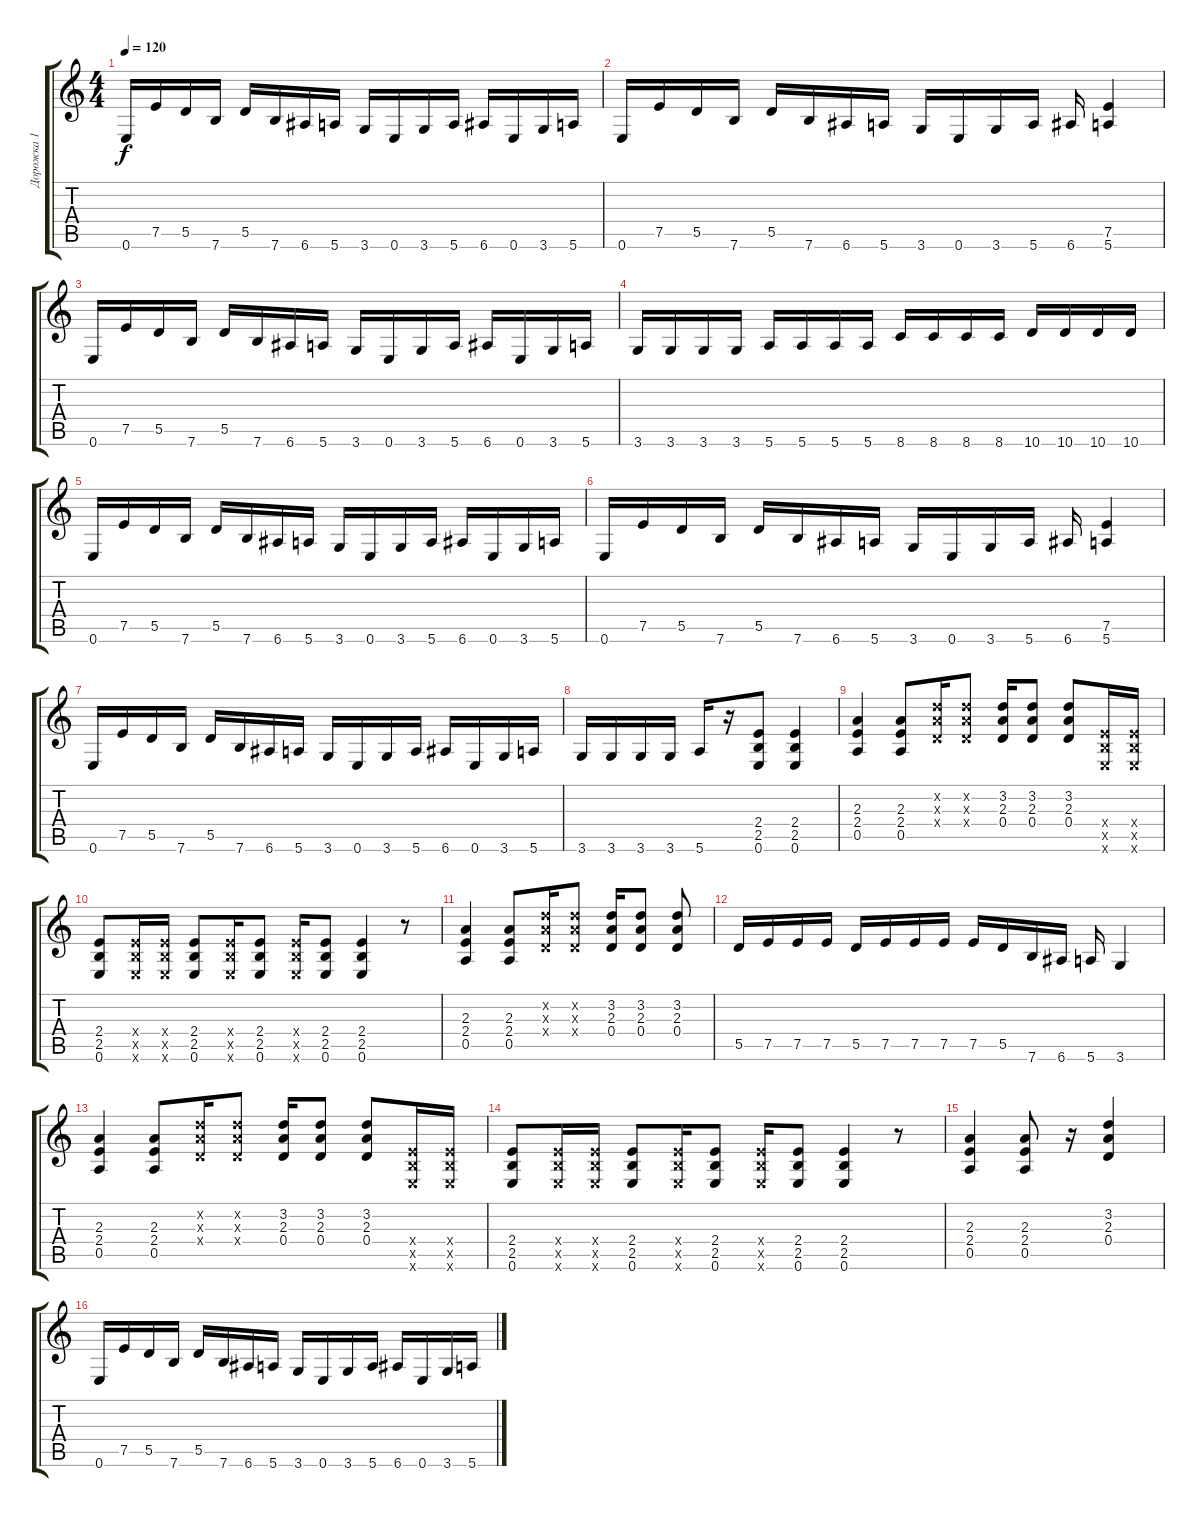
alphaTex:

\track ("Дорожка 1" "Дорожка 1") {instrument distortionguitar}
\staff {score tabs}
\tuning (E4 B3 G3 D3 A2 E2) {hide}
\ts (4 4)
\tempo 120
\clef g2
\ks c
0.6.16{dy f} 7.5.16 5.5.16 7.6.16 5.5.16 7.6.16 6.6.16 5.6.16 3.6.16 0.6.16 3.6.16 5.6.16 6.6.16 0.6.16 3.6.16 5.6.16 |
0.6.16 7.5.16 5.5.16 7.6.16 5.5.16 7.6.16 6.6.16 5.6.16 3.6.16 0.6.16 3.6.16 5.6.16 6.6.16 (7.5 5.6).4 |
0.6.16 7.5.16 5.5.16 7.6.16 5.5.16 7.6.16 6.6.16 5.6.16 3.6.16 0.6.16 3.6.16 5.6.16 6.6.16 0.6.16 3.6.16 5.6.16 |
3.6.16 3.6.16 3.6.16 3.6.16 5.6.16 5.6.16 5.6.16 5.6.16 8.6.16 8.6.16 8.6.16 8.6.16 10.6.16 10.6.16 10.6.16 10.6.16 |
0.6.16 7.5.16 5.5.16 7.6.16 5.5.16 7.6.16 6.6.16 5.6.16 3.6.16 0.6.16 3.6.16 5.6.16 6.6.16 0.6.16 3.6.16 5.6.16 |
0.6.16 7.5.16 5.5.16 7.6.16 5.5.16 7.6.16 6.6.16 5.6.16 3.6.16 0.6.16 3.6.16 5.6.16 6.6.16 (7.5 5.6).4 |
0.6.16 7.5.16 5.5.16 7.6.16 5.5.16 7.6.16 6.6.16 5.6.16 3.6.16 0.6.16 3.6.16 5.6.16 6.6.16 0.6.16 3.6.16 5.6.16 |
3.6.16 3.6.16 3.6.16 3.6.16 5.6.16 r.16 (2.4 2.5 0.6).8 (2.4 2.5 0.6).4 |
(2.3 2.4 0.5).4 (2.3 2.4 0.5).8 (3.2{x} 2.3{x} 0.4{x}).16 (3.2{x} 2.3{x} 0.4{x}).8 (3.2 2.3 0.4).16 (3.2 2.3 0.4).8 (3.2 2.3 0.4).8 (2.4{x} 2.5{x} 0.6{x}).16 (2.4{x} 2.5{x} 0.6{x}).16 |
(2.4 2.5 0.6).8 (2.4{x} 2.5{x} 0.6{x}).16 (2.4{x} 2.5{x} 0.6{x}).16 (2.4 2.5 0.6).8 (2.4{x} 2.5{x} 0.6{x}).16 (2.4 2.5 0.6).8 (2.4{x} 2.5{x} 0.6{x}).16 (2.4 2.5 0.6).8 (2.4 2.5 0.6).4 r.8 |
(2.3 2.4 0.5).4 (2.3 2.4 0.5).8 (3.2{x} 2.3{x} 0.4{x}).16 (3.2{x} 2.3{x} 0.4{x}).8 (3.2 2.3 0.4).16 (3.2 2.3 0.4).8 (3.2 2.3 0.4).8 |
5.5.16 7.5.16 7.5.16 7.5.16 5.5.16 7.5.16 7.5.16 7.5.16 7.5.16 5.5.16 7.6.16 6.6.16 5.6.16 3.6.4 |
(2.3 2.4 0.5).4 (2.3 2.4 0.5).8 (3.2{x} 2.3{x} 0.4{x}).16 (3.2{x} 2.3{x} 0.4{x}).8 (3.2 2.3 0.4).16 (3.2 2.3 0.4).8 (3.2 2.3 0.4).8 (2.4{x} 2.5{x} 0.6{x}).16 (2.4{x} 2.5{x} 0.6{x}).16 |
(2.4 2.5 0.6).8 (2.4{x} 2.5{x} 0.6{x}).16 (2.4{x} 2.5{x} 0.6{x}).16 (2.4 2.5 0.6).8 (2.4{x} 2.5{x} 0.6{x}).16 (2.4 2.5 0.6).8 (2.4{x} 2.5{x} 0.6{x}).16 (2.4 2.5 0.6).8 (2.4 2.5 0.6).4 r.8 |
(2.3 2.4 0.5).4 (2.3 2.4 0.5).8 r.16 (3.2 2.3 0.4).4 |
0.6.16 7.5.16 5.5.16 7.6.16 5.5.16 7.6.16 6.6.16 5.6.16 3.6.16 0.6.16 3.6.16 5.6.16 6.6.16 0.6.16 3.6.16 5.6.16
